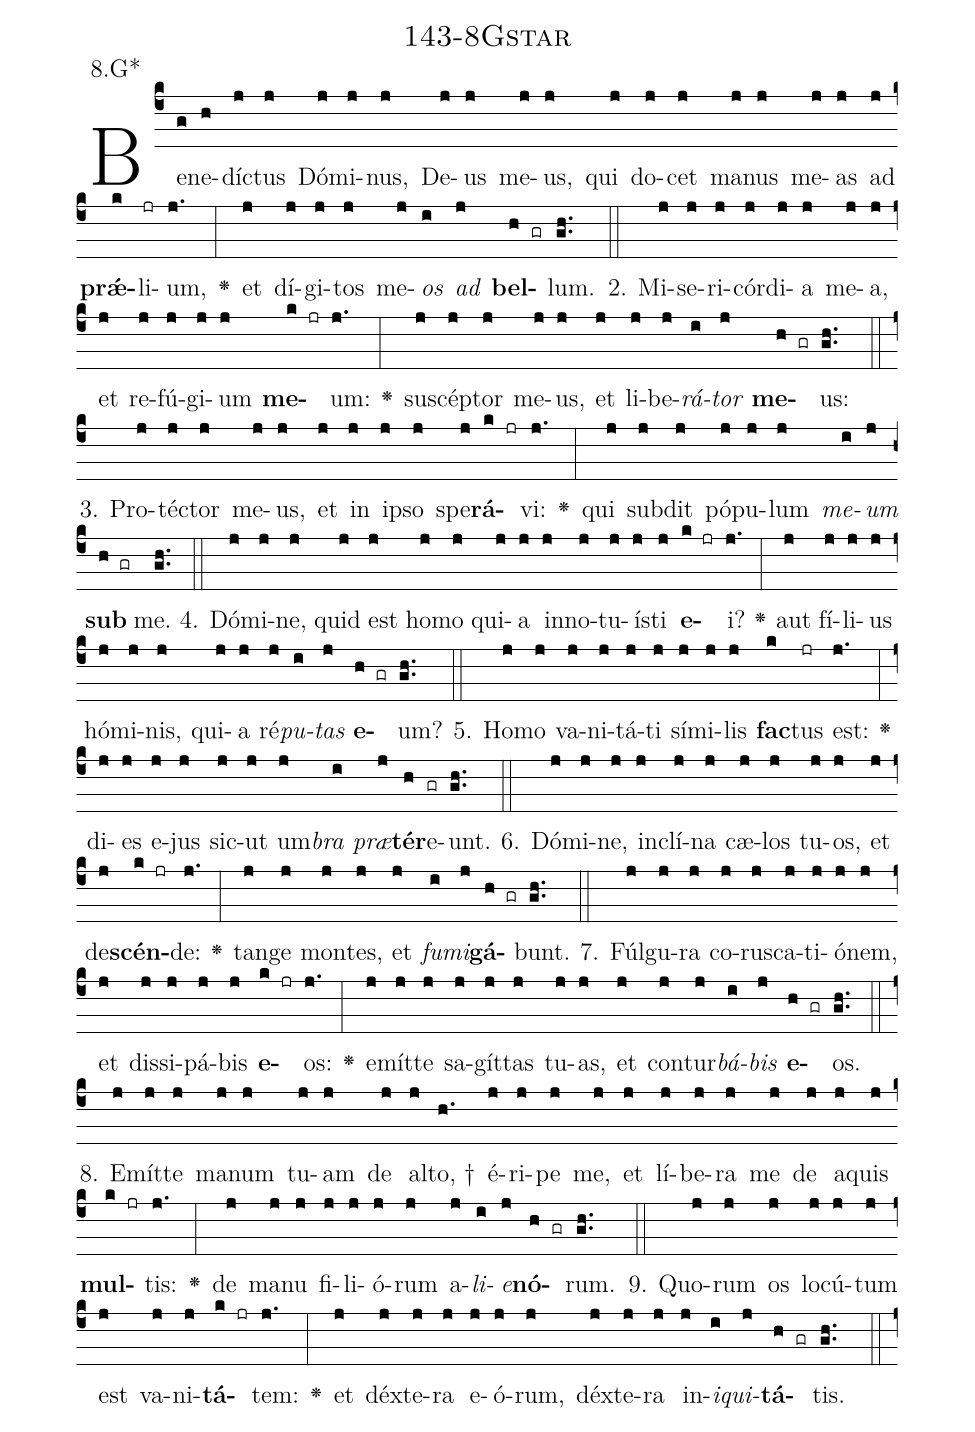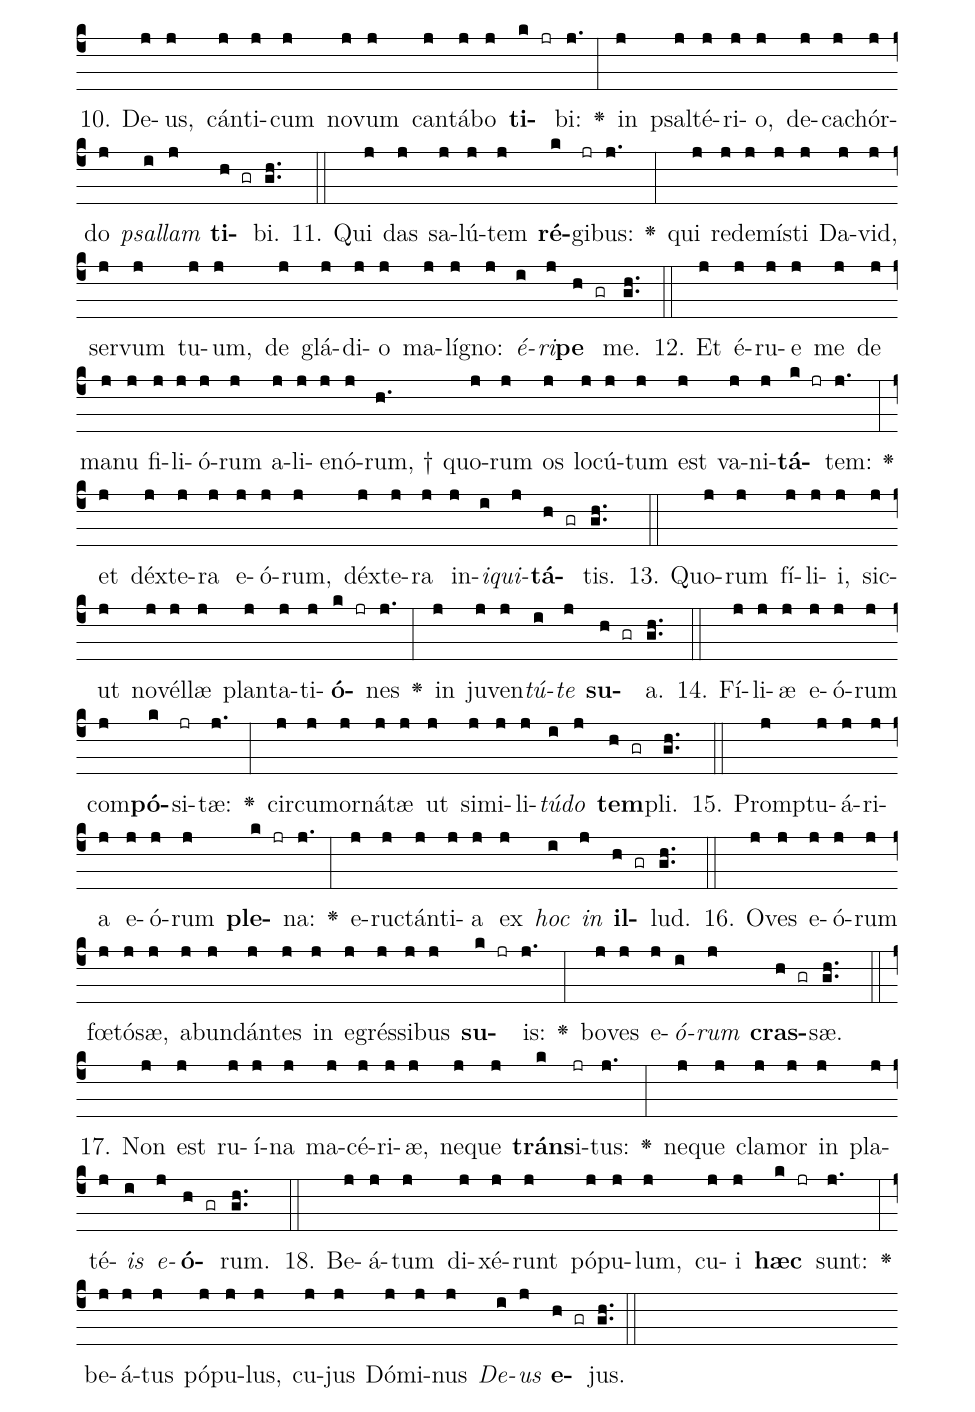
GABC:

name: 143-8Gstar;
annotation: 8.G*;
%%
(c4)Be(g)ne(h)díc(j)tus(j) Dó(j)mi(j)nus,(j) De(j)us(j) me(j)us,(j) qui(j) do(j)cet(j) ma(j)nus(j) me(j)as(j) ad(j) <b>prǽ</b>(k)li(jr)um,(j.) <v>\greheightstar</v>(:) et(j) dí(j)gi(j)tos(j) me(j)<i>os</i>(i) <i>ad</i>(j) <b>bel</b>(h gr)lum.(gh..) (::)
2. Mi(j)se(j)ri(j)cór(j)di(j)a(j) me(j)a,(j) et(j) re(j)fú(j)gi(j)um(j) <b>me</b>(k jr)um:(j.) <v>\greheightstar</v>(:) su(j)scép(j)tor(j) me(j)us,(j) et(j) li(j)be(j)<i>rá</i>(i)<i>tor</i>(j) <b>me</b>(h gr)us:(gh..) (::)
3. Pro(j)téc(j)tor(j) me(j)us,(j) et(j) in(j) ip(j)so(j) spe(j)<b>rá</b>(k jr)vi:(j.) <v>\greheightstar</v>(:) qui(j) sub(j)dit(j) pó(j)pu(j)lum(j) <i>me</i>(i)<i>um</i>(j) <b>sub</b>(h gr) me.(gh..) (::)
4. Dó(j)mi(j)ne,(j) quid(j) est(j) ho(j)mo(j) qui(j)a(j) in(j)no(j)tu(j)ís(j)ti(j) <b>e</b>(k jr)i?(j.) <v>\greheightstar</v>(:) aut(j) fí(j)li(j)us(j) hó(j)mi(j)nis,(j) qui(j)a(j) ré(j)<i>pu</i>(i)<i>tas</i>(j) <b>e</b>(h gr)um?(gh..) (::)
5. Ho(j)mo(j) va(j)ni(j)tá(j)ti(j) sí(j)mi(j)lis(j) <b>fac</b>(k)tus(jr) est:(j.) <v>\greheightstar</v>(:) di(j)es(j) e(j)jus(j) sic(j)ut(j) um(j)<i>bra</i>(i) <i>præ</i>(j)<b>tér</b>(h)e(gr)unt.(gh..) (::)
6. Dó(j)mi(j)ne,(j) in(j)clí(j)na(j) cæ(j)los(j) tu(j)os,(j) et(j) de(j)<b>scén</b>(k jr)de:(j.) <v>\greheightstar</v>(:) tan(j)ge(j) mon(j)tes,(j) et(j) <i>fu</i>(i)<i>mi</i>(j)<b>gá</b>(h gr)bunt.(gh..) (::)
7. Fúl(j)gu(j)ra(j) co(j)rus(j)ca(j)ti(j)ó(j)nem,(j) et(j) dis(j)si(j)pá(j)bis(j) <b>e</b>(k jr)os:(j.) <v>\greheightstar</v>(:) e(j)mít(j)te(j) sa(j)gít(j)tas(j) tu(j)as,(j) et(j) con(j)tur(j)<i>bá</i>(i)<i>bis</i>(j) <b>e</b>(h gr)os.(gh..) (::)
8. E(j)mít(j)te(j) ma(j)num(j) tu(j)am(j) de(j) al(j)to, †(h.) é(j)ri(j)pe(j) me,(j) et(j) lí(j)be(j)ra(j) me(j) de(j) a(j)quis(j) <b>mul</b>(k jr)tis:(j.) <v>\greheightstar</v>(:) de(j) ma(j)nu(j) fi(j)li(j)ó(j)rum(j) a(j)<i>li</i>(i)<i>e</i>(j)<b>nó</b>(h gr)rum.(gh..) (::)
9. Quo(j)rum(j) os(j) lo(j)cú(j)tum(j) est(j) va(j)ni(j)<b>tá</b>(k jr)tem:(j.) <v>\greheightstar</v>(:) et(j) déx(j)te(j)ra(j) e(j)ó(j)rum,(j) déx(j)te(j)ra(j) in(j)<i>i</i>(i)<i>qui</i>(j)<b>tá</b>(h gr)tis.(gh..) (::)
10. De(j)us,(j) cán(j)ti(j)cum(j) no(j)vum(j) can(j)tá(j)bo(j) <b>ti</b>(k jr)bi:(j.) <v>\greheightstar</v>(:) in(j) psal(j)té(j)ri(j)o,(j) de(j)ca(j)chór(j)do(j) <i>psal</i>(i)<i>lam</i>(j) <b>ti</b>(h gr)bi.(gh..) (::)
11. Qui(j) das(j) sa(j)lú(j)tem(j) <b>ré</b>(k)gi(jr)bus:(j.) <v>\greheightstar</v>(:) qui(j) red(j)e(j)mís(j)ti(j) Da(j)vid,(j) ser(j)vum(j) tu(j)um,(j) de(j) glá(j)di(j)o(j) ma(j)lí(j)gno:(j) <i>é</i>(i)<i>ri</i>(j)<b>pe</b>(h gr) me.(gh..) (::)
12. Et(j) é(j)ru(j)e(j) me(j) de(j) ma(j)nu(j) fi(j)li(j)ó(j)rum(j) a(j)li(j)e(j)nó(j)rum, †(h.) quo(j)rum(j) os(j) lo(j)cú(j)tum(j) est(j) va(j)ni(j)<b>tá</b>(k jr)tem:(j.) <v>\greheightstar</v>(:) et(j) déx(j)te(j)ra(j) e(j)ó(j)rum,(j) déx(j)te(j)ra(j) in(j)<i>i</i>(i)<i>qui</i>(j)<b>tá</b>(h gr)tis.(gh..) (::)
13. Quo(j)rum(j) fí(j)li(j)i,(j) sic(j)ut(j) no(j)vél(j)læ(j) plan(j)ta(j)ti(j)<b>ó</b>(k jr)nes(j.) <v>\greheightstar</v>(:) in(j) ju(j)ven(j)<i>tú</i>(i)<i>te</i>(j) <b>su</b>(h gr)a.(gh..) (::)
14. Fí(j)li(j)æ(j) e(j)ó(j)rum(j) com(j)<b>pó</b>(k)si(jr)tæ:(j.) <v>\greheightstar</v>(:) cir(j)cum(j)or(j)ná(j)tæ(j) ut(j) si(j)mi(j)li(j)<i>tú</i>(i)<i>do</i>(j) <b>tem</b>(h gr)pli.(gh..) (::)
15. Promp(j)tu(j)á(j)ri(j)a(j) e(j)ó(j)rum(j) <b>ple</b>(k jr)na:(j.) <v>\greheightstar</v>(:) e(j)ruc(j)tán(j)ti(j)a(j) ex(j) <i>hoc</i>(i) <i>in</i>(j) <b>il</b>(h gr)lud.(gh..) (::)
16. O(j)ves(j) e(j)ó(j)rum(j) fœ(j)tó(j)sæ,(j) ab(j)un(j)dán(j)tes(j) in(j) e(j)grés(j)si(j)bus(j) <b>su</b>(k jr)is:(j.) <v>\greheightstar</v>(:) bo(j)ves(j) e(j)<i>ó</i>(i)<i>rum</i>(j) <b>cras</b>(h gr)sæ.(gh..) (::)
17. Non(j) est(j) ru(j)í(j)na(j) ma(j)cé(j)ri(j)æ,(j) ne(j)que(j) <b>tráns</b>(k)i(jr)tus:(j.) <v>\greheightstar</v>(:) ne(j)que(j) cla(j)mor(j) in(j) pla(j)té(j)<i>is</i>(i) <i>e</i>(j)<b>ó</b>(h gr)rum.(gh..) (::)
18. Be(j)á(j)tum(j) di(j)xé(j)runt(j) pó(j)pu(j)lum,(j) cu(j)i(j) <b>hæc</b>(k jr) sunt:(j.) <v>\greheightstar</v>(:) be(j)á(j)tus(j) pó(j)pu(j)lus,(j) cu(j)jus(j) Dó(j)mi(j)nus(j) <i>De</i>(i)<i>us</i>(j) <b>e</b>(h gr)jus.(gh..) (::)
